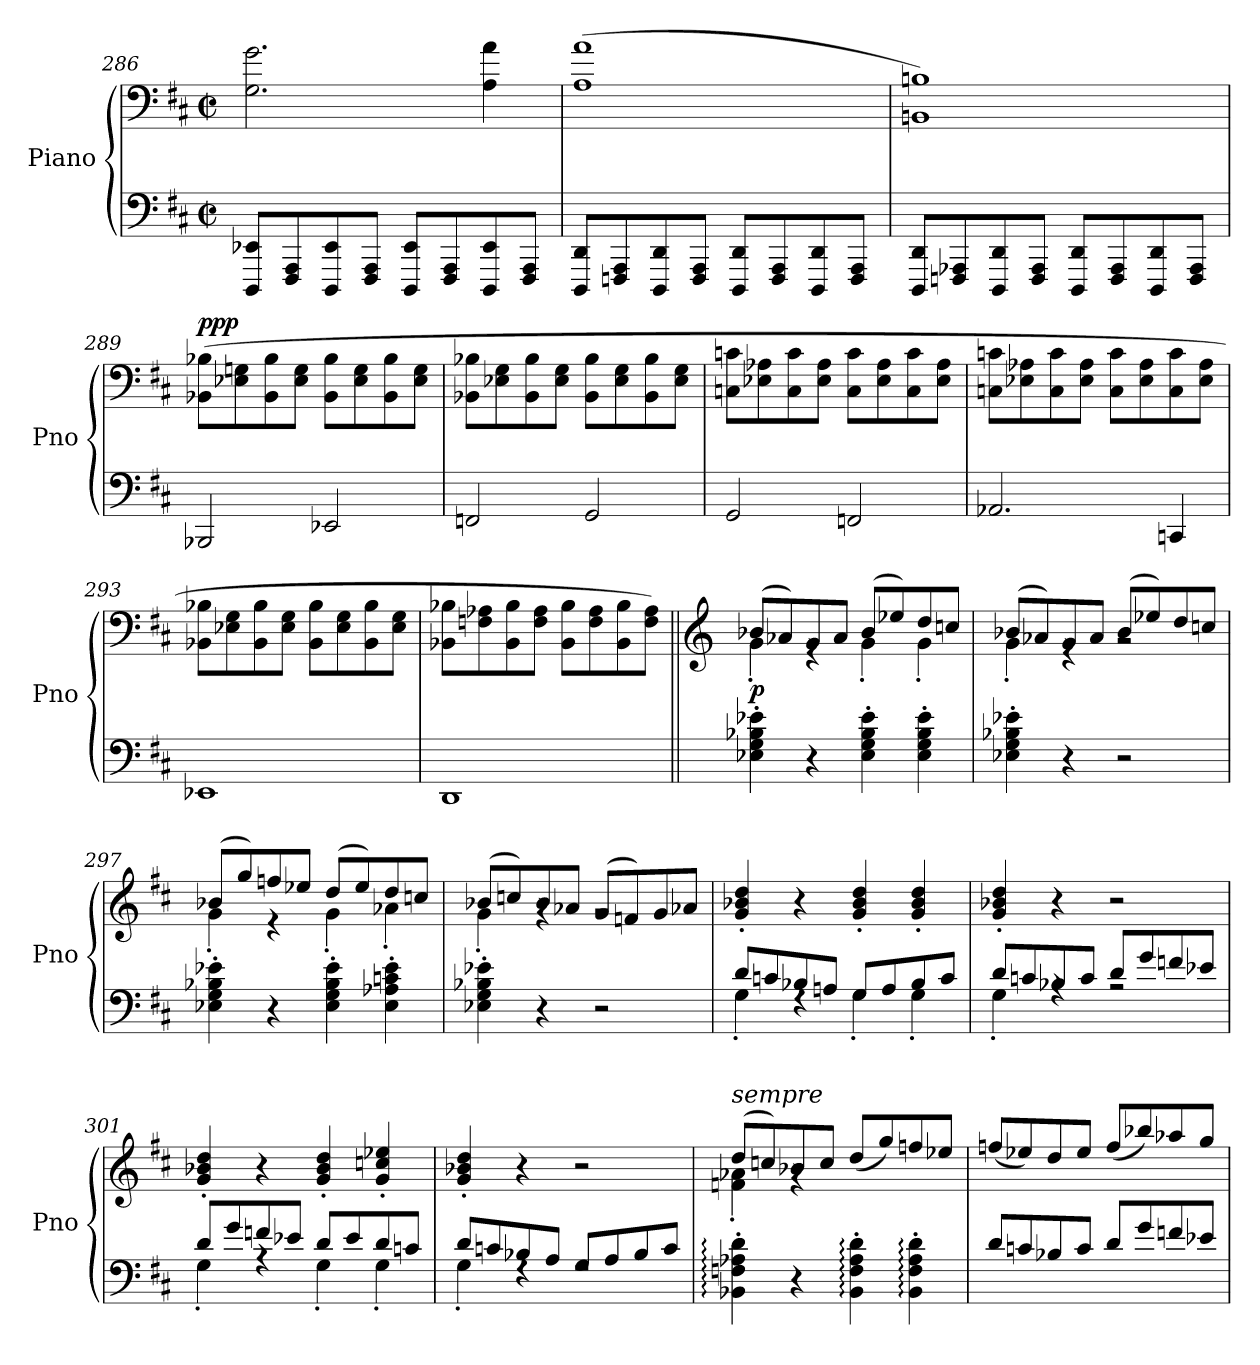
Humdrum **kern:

**kern	**kern	**dynam
*part1	*part1	*part1
*staff2	*staff1	*staff1/2
*I"Piano	*	*
*I'Pno	*	*
!!LO:LB:g=z
*clefF4	*clefF4	*
*k[f#c#]	*k[f#c#]	*
*M4/4	*M4/4	*
*met(c|)	*met(c|)	*
=286	=286	=286
8DDD/ 8EE-X/L	2.G\ 2.g\	.
8FFF#/ 8AAA/	.	.
8DDD/ 8EE-/	.	.
8FFF#/ 8AAA/J	.	.
8DDD/ 8EE-/L	.	.
8FFF#/ 8AAA/	.	.
8DDD/ 8EE-/	4A\ 4a\	.
8FFF#/ 8AAA/J	.	.
=287	=287	=287
8DDD/ 8DD/L	(1A 1a	.
8FFFn/ 8AAA/	.	.
8DDD/ 8DD/	.	.
8FFF/ 8AAA/J	.	.
8DDD/ 8DD/L	.	.
8FFF/ 8AAA/	.	.
8DDD/ 8DD/	.	.
8FFF/ 8AAA/J	.	.
=288	=288	=288
8DDD/ 8DD/L	1BBn 1Bn)	.
8FFFn/ 8AAA-X/	.	.
8DDD/ 8DD/	.	.
8FFF/ 8AAA-/J	.	.
8DDD/ 8DD/L	.	.
8FFF/ 8AAA-/	.	.
8DDD/ 8DD/	.	.
8FFF/ 8AAA-/J	.	.
=289	=289	=289
!	!	!LO:DY:b=2
!	!	!LO:DY:n=1:a
2BBB-X/	(8BB-X\ 8B-X\L	p pp
.	8E-X\ 8Gn\	.
.	8BB-\ 8B-\	.
.	8E-\ 8G\J	.
2EE-X/	8BB-\ 8B-\L	.
.	8E-\ 8G\	.
.	8BB-\ 8B-\	.
.	8E-\ 8G\J	.
!!LO:LB:g=z
=290	=290	=290
2FFn/	8BB-X\ 8B-X\L	.
.	8E-X\ 8G\	.
.	8BB-\ 8B-\	.
.	8E-\ 8G\J	.
2GG/	8BB-\ 8B-\L	.
.	8E-\ 8G\	.
.	8BB-\ 8B-\	.
.	8E-\ 8G\J	.
=291	=291	=291
2GG/	8Cn\ 8cn\L	.
.	8E-X\ 8A-X\	.
.	8C\ 8c\	.
.	8E-\ 8A-\J	.
2FFn/	8C\ 8c\L	.
.	8E-\ 8A-\	.
.	8C\ 8c\	.
.	8E-\ 8A-\J	.
=292	=292	=292
2.AA-X/	8Cn\ 8cn\L	.
.	8E-X\ 8A-X\	.
.	8C\ 8c\	.
.	8E-\ 8A-\J	.
.	8C\ 8c\L	.
.	8E-\ 8A-\	.
4CCn/	8C\ 8c\	.
.	8E-\ 8A-\J	.
=293	=293	=293
1EE-X	8BB-X\ 8B-X\L	.
.	8E-X\ 8G\	.
.	8BB-\ 8B-\	.
.	8E-\ 8G\J	.
.	8BB-\ 8B-\L	.
.	8E-\ 8G\	.
.	8BB-\ 8B-\	.
.	8E-\ 8G\J	.
=294	=294	=294
1DD	8BB-X\ 8B-X\L	.
.	8Fn\ 8A-X\	.
.	8BB-\ 8B-\	.
.	8F\ 8A-\J	.
.	8BB-\ 8B-\L	.
.	8F\ 8A-\	.
.	8BB-\ 8B-\	.
.	8F\ 8A-\J)	.
!!LO:PB:g=z
=295||	=295||	=295||
*	*clefG2	*
*	*^	*
!	!	!	!LO:DY:b
4E-X\' 4G\' 4B-X\' 4e-X\'	(8b-X/L	4g'\	p
.	8a-X/)	.	.
4r	8g/	4re	.
.	8a-/J	.	.
4E-\' 4G\' 4B-\' 4e-\'	(>8b-/L	4g'\	.
.	8ee-X/)	.	.
4E-\' 4G\' 4B-\' 4e-\'	8dd/	4g'\	.
.	8ccn/J	.	.
=296	=296	=296	=296
4E-X\' 4G\' 4B-X\' 4e-X\'	(8b-X/L	4g'\	.
.	8a-X/)	.	.
4r	8g/	4re	.
.	8a-/J	.	.
2r	(>8b-/L	2rg	.
.	8ee-X/)	.	.
.	8dd/	.	.
.	8ccn/J	.	.
=297	=297	=297	=297
4E-X\' 4G\' 4B-X\' 4e-X\'	(8b-X/L	4g'\	.
.	8gg/)	.	.
4r	8ffn/	4re	.
.	8ee-X/J	.	.
4E-\' 4G\' 4B-\' 4e-\'	(>8dd/L	4g'\	.
.	8ee-/)	.	.
4E-\' 4A-X\' 4cn\' 4e-\'	8dd/	4a-X'\	.
.	8ccn/J	.	.
=298	=298	=298	=298
4E-X\' 4G\' 4B-X\' 4e-X\'	(8b-X/L	4g'\	.
.	8ccn/)	.	.
4r	8b-/	4rg	.
.	8a-X/J	.	.
2r	(>8g/L	2rg	.
.	8fn/)	.	.
.	8g/	.	.
.	8a-X/J	.	.
*	*v	*v	*
!!LO:LB:g=z
=299	=299	=299
*^	*	*
8d/L	4G'\	4g/' 4b-X/' 4dd/'	.
8cn/	.	.	.
8B-X/	4rF	4r	.
8An/J	.	.	.
8G/L	4G'\	4g/' 4b-/' 4dd/'	.
8A/	.	.	.
8B-/	4G'\	4g/' 4b-/' 4dd/'	.
8c/J	.	.	.
=300	=300	=300	=300
8d/L	4G'\	4g/' 4b-X/' 4dd/'	.
8cn/	.	.	.
8B-X/	4rA	4r	.
8c/J	.	.	.
8d/L	2rA	2r	.
8g/	.	.	.
8fn/	.	.	.
8e-X/J	.	.	.
=301	=301	=301	=301
8d/L	4G'\	4g/' 4b-X/' 4dd/'	.
8g/	.	.	.
8fn/	4rA	4r	.
8e-X/J	.	.	.
8d/L	4G'\	4g/' 4b-/' 4dd/'	.
8e-/	.	.	.
8d/	4G'\	4g/' 4ccn/' 4ee-X/'	.
8cn/J	.	.	.
=302	=302	=302	=302
8d/L	4G'\	4g/' 4b-X/' 4dd/'	.
8cn/	.	.	.
8B-X/	4rF	4r	.
8A/J	.	.	.
8G/L	2rF	2r	.
8A/	.	.	.
8B-/	.	.	.
8c/J	.	.	.
*v	*v	*	*
!!LO:LB:g=z
=303	=303	=303
*	*^	*
!	!LO:TX:a:i:t=sempre	!	!
4BB-X\:' 4Fn\:' 4A-X\:' 4d\:'	(8dd/L	4fn\' 4a-X\'	.
.	8ccn/)	.	.
4r	8b-X/	4rg	.
.	8cc/J	.	.
4BB-\:' 4F\:' 4A-\:' 4d\:'	(>8dd/L	2ryy	.
.	8gg/)	.	.
4BB-\:' 4F\:' 4A-\:' 4d\:'	8ffn/	.	.
.	8ee-X/J	.	.
*	*v	*v	*
=304	=304	=304
8d/L	(8ffn/L	.
8cn/	8ee-X/)	.
8B-X/	8dd/	.
8c/J	8ee-/J	.
8d/L	(8ff/L	.
8g/	8bb-X/)	.
8fn/	8aa-X/	.
8e-X/J	8gg/J	.
=	=	=
*-	*-	*-
